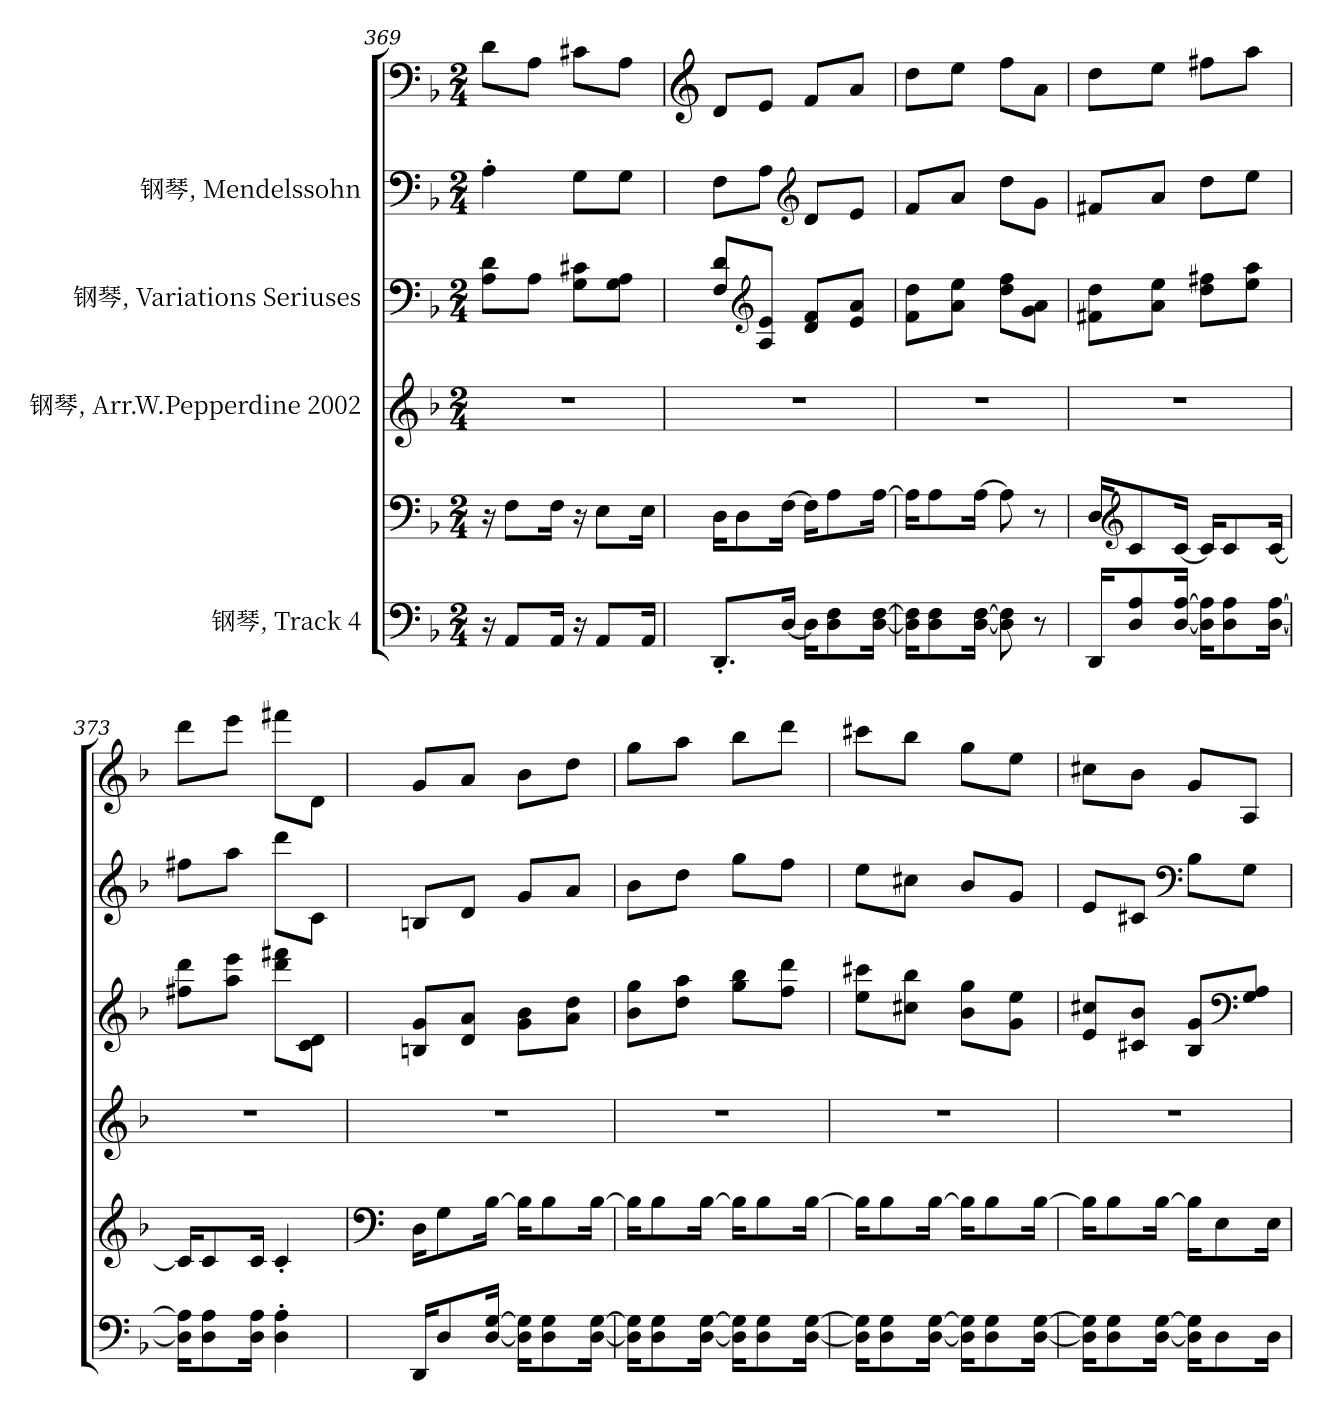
**kern	**kern	**kern	**kern	**kern	**kern
*part4	*part4	*part3	*part2	*part1	*part1
*staff6	*staff5	*staff4	*staff3	*staff2	*staff1
*I"钢琴, Track 4	*	*I"钢琴, Arr.W.Pepperdine 2002	*I"钢琴, Variations Seriuses	*I"钢琴, Mendelssohn	*
*clefF4	*clefF4	*clefG2	*clefF4	*clefF4	*clefF4
*k[b-]	*k[b-]	*k[b-]	*k[b-]	*k[b-]	*k[b-]
*M2/4	*M2/4	*M2/4	*M2/4	*M2/4	*M2/4
=369	=369	=369	=369	=369	=369
16r	16r	2r	8A\ 8d\L	4A'\	8d\L
8AA/L	8F\L	.	.	.	.
.	.	.	8A\J	.	8A\J
16AA/Jk	16F\Jk	.	.	.	.
16r	16r	.	8G\ 8c#X\L	8G\L	8c#X\L
8AA/L	8E\L	.	.	.	.
.	.	.	8G\ 8A\J	8G\J	8A\J
16AA/Jk	16E\Jk	.	.	.	.
=370	=370	=370	=370	=370	=370
*	*	*	*	*	*clefG2
8.DD'/L	16D\KL	2r	8F/ 8d/L	8F\L	8d/L
.	8D\	.	.	.	.
*	*	*	*clefG2	*	*
.	.	.	8A/ 8e/J	8A\J	8e/J
[16D/Jk	[16F\Jk	.	.	.	.
*	*	*	*	*clefG2	*
16D\KL]	16F\KL]	.	8d/ 8f/L	8d/L	8f/L
8D\ 8F\	8A\	.	.	.	.
.	.	.	8e/ 8a/J	8e/J	8a/J
[16D\ [16F\Jk	[16A\Jk	.	.	.	.
=371	=371	=371	=371	=371	=371
16D\] 16F\]KL	16A\KL]	2r	8f\ 8dd\L	8f/L	8dd\L
8D\ 8F\	8A\	.	.	.	.
.	.	.	8a\ 8ee\J	8a/J	8ee\J
[16D\ [16F\Jk	[16A\Jk	.	.	.	.
8D\] 8F\]	8A\]	.	8dd\ 8ff\L	8dd\L	8ff\L
8r	8r	.	8g\ 8a\J	8g\J	8a\J
!!LO:PB:g=z
=372	=372	=372	=372	=372	=372
16DD/KL	16D/KL	2r	8f#X\ 8dd\L	8f#X/L	8dd\L
*	*clefG2	*	*	*	*
8D/ 8A/	8c/	.	.	.	.
.	.	.	8a\ 8ee\J	8a/J	8ee\J
[16D/ [16A/Jk	[16c/Jk	.	.	.	.
16D\] 16A\]KL	16c/KL]	.	8dd\ 8ff#X\L	8dd\L	8ff#X\L
8D\ 8A\	8c/	.	.	.	.
.	.	.	8ee\ 8aa\J	8ee\J	8aa\J
[16D\ [16A\Jk	[16c/Jk	.	.	.	.
=373	=373	=373	=373	=373	=373
16D\] 16A\]KL	16c/KL]	2r	8ff#X\ 8ddd\L	8ff#X\L	8ddd\L
8D\ 8A\	8c/	.	.	.	.
.	.	.	8aa\ 8eee\J	8aa\J	8eee\J
16D\ 16A\Jk	16c/Jk	.	.	.	.
4D\' 4A\'	4c'/	.	8ddd\ 8fff#X\L	8ddd\L	8fff#X\L
.	.	.	8c\ 8d\J	8c\J	8d\J
=374	=374	=374	=374	=374	=374
*	*clefF4	*	*	*	*
16DD/KL	16D\KL	2r	8Bn/ 8g/L	8Bn/L	8g/L
8D/	8G\	.	.	.	.
.	.	.	8d/ 8a/J	8d/J	8a/J
[16D/ [16G/Jk	[16B-\Jk	.	.	.	.
16D\] 16G\]KL	16B-\KL]	.	8g\ 8b-\L	8g/L	8b-\L
8D\ 8G\	8B-\	.	.	.	.
.	.	.	8a\ 8dd\J	8a/J	8dd\J
[16D\ [16G\Jk	[16B-\Jk	.	.	.	.
=375	=375	=375	=375	=375	=375
16D\] 16G\]KL	16B-\KL]	2r	8b-\ 8gg\L	8b-\L	8gg\L
8D\ 8G\	8B-\	.	.	.	.
.	.	.	8dd\ 8aa\J	8dd\J	8aa\J
[16D\ [16G\Jk	[16B-\Jk	.	.	.	.
16D\] 16G\]KL	16B-\KL]	.	8gg\ 8bb-\L	8gg\L	8bb-\L
8D\ 8G\	8B-\	.	.	.	.
.	.	.	8ff\ 8ddd\J	8ff\J	8ddd\J
[16D\ [16G\Jk	[16B-\Jk	.	.	.	.
=376	=376	=376	=376	=376	=376
16D\] 16G\]KL	16B-\KL]	2r	8ee\ 8ccc#X\L	8ee\L	8ccc#X\L
8D\ 8G\	8B-\	.	.	.	.
.	.	.	8cc#X\ 8bb-\J	8cc#X\J	8bb-\J
[16D\ [16G\Jk	[16B-\Jk	.	.	.	.
16D\] 16G\]KL	16B-\KL]	.	8b-\ 8gg\L	8b-/L	8gg\L
8D\ 8G\	8B-\	.	.	.	.
.	.	.	8g\ 8ee\J	8g/J	8ee\J
[16D\ [16G\Jk	[16B-\Jk	.	.	.	.
!!LO:LB:g=z
=377	=377	=377	=377	=377	=377
16D\] 16G\]KL	16B-\KL]	2r	8e/ 8cc#X/L	8e/L	8cc#X\L
8D\ 8G\	8B-\	.	.	.	.
.	.	.	8c#X/ 8b-/J	8c#X/J	8b-\J
[16D\ [16G\Jk	[16B-\Jk	.	.	.	.
*	*	*	*	*clefF4	*
16D\] 16G\]KL	16B-\KL]	.	8B-/ 8g/L	8B-\L	8g/L
8D\	8E\	.	.	.	.
*	*	*	*clefF4	*	*
.	.	.	8G/ 8A/J	8G\J	8A/J
16D\Jk	16E\Jk	.	.	.	.
=	=	=	=	=	=
*-	*-	*-	*-	*-	*-
